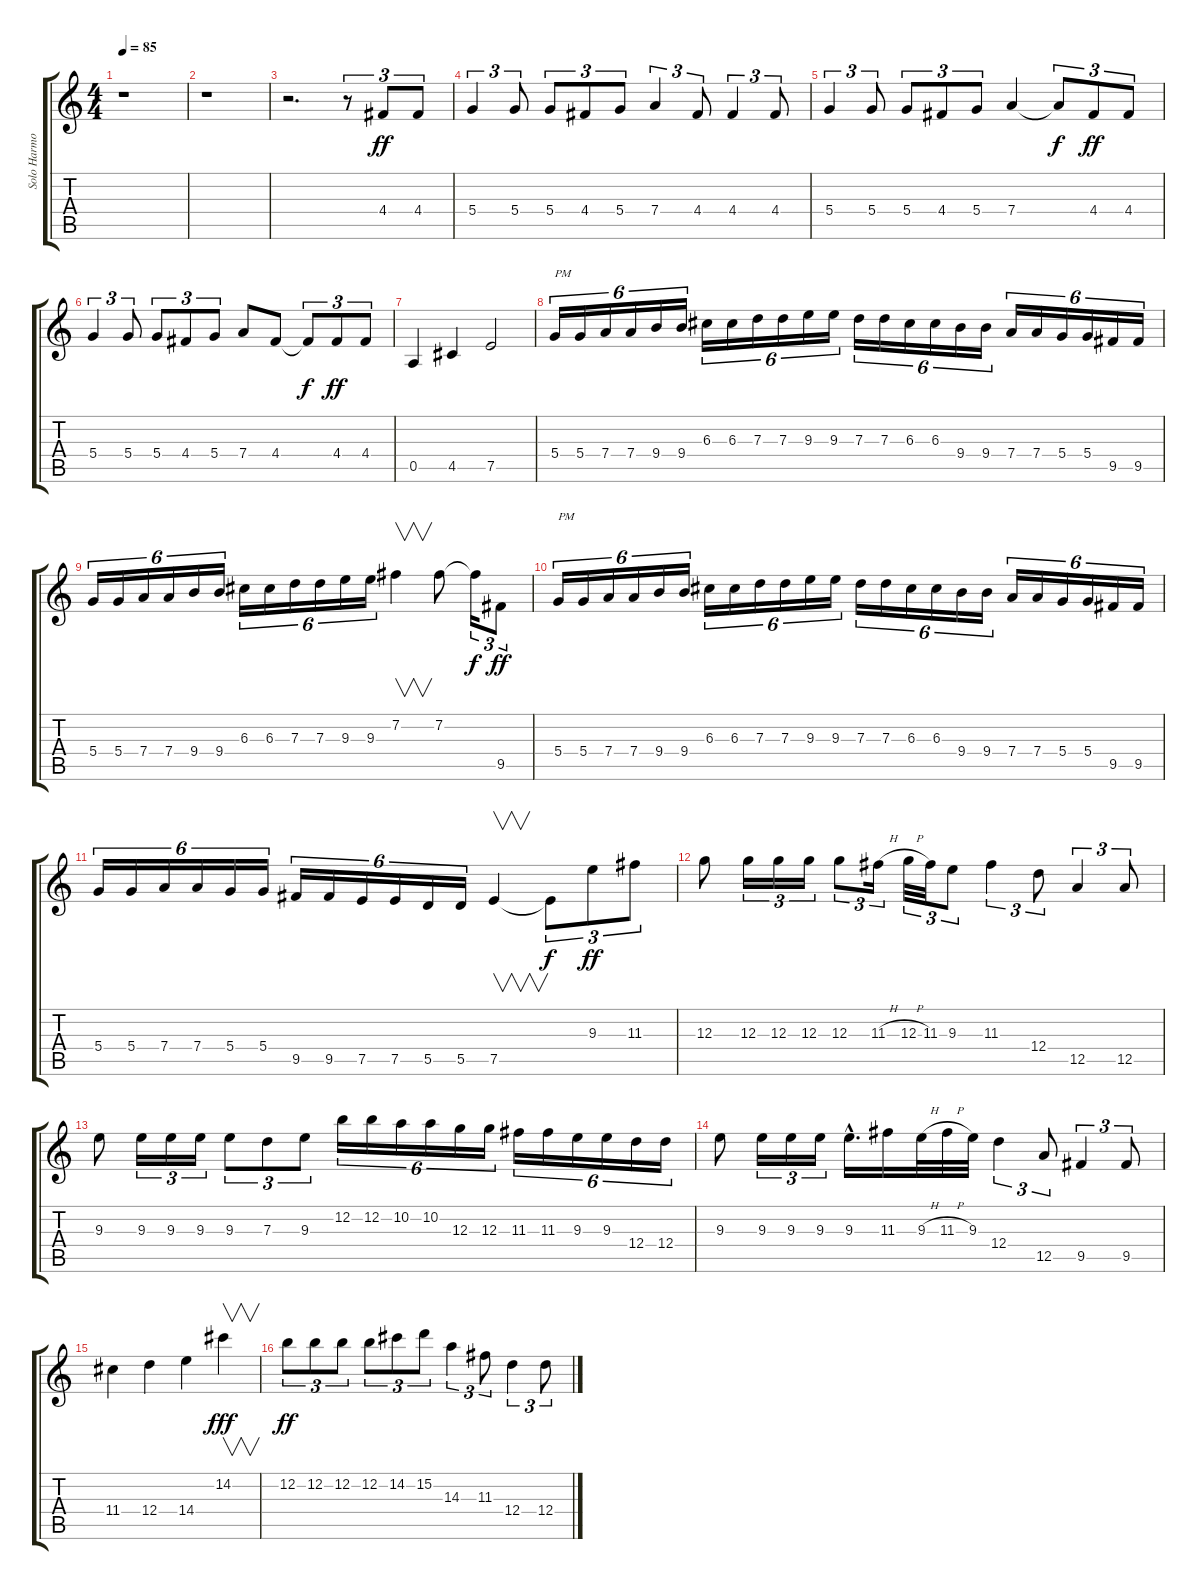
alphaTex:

\track ("Solo Harmony" "Solo Harmo") {instrument overdrivenguitar}
\staff {score tabs}
\tuning (E4 B3 G3 D3 A2 E2) {hide}
\ts (4 4)
\tempo 85
\clef g2
\ks c
r.1{dy ff} |
r.1 |
r.2{d} r.8{tu (3 2)} 4.4.8{tu (3 2)} 4.4.8{tu (3 2)} |
5.4.4{tu (3 2)} 5.4.8{tu (3 2)} 5.4.8{tu (3 2)} 4.4.8{tu (3 2)} 5.4.8{tu (3 2)} 7.4.4{tu (3 2)} 4.4.8{tu (3 2)} 4.4.4{tu (3 2)} 4.4.8{tu (3 2)} |
5.4.4{tu (3 2)} 5.4.8{tu (3 2)} 5.4.8{tu (3 2)} 4.4.8{tu (3 2)} 5.4.8{tu (3 2)} 7.4.4 7.4{t}.8{tu (3 2) dy f} 4.4.8{tu (3 2) dy ff} 4.4.8{tu (3 2)} |
5.4.4{tu (3 2)} 5.4.8{tu (3 2)} 5.4.8{tu (3 2)} 4.4.8{tu (3 2)} 5.4.8{tu (3 2)} 7.4.8 4.4.8 4.4{t}.8{tu (3 2) dy f} 4.4.8{tu (3 2) dy ff} 4.4.8{tu (3 2)} |
0.5.4 4.5.4 7.5.2 |
5.4.16{tu (6 4) txt "PM"} 5.4.16{tu (6 4)} 7.4.16{tu (6 4)} 7.4.16{tu (6 4)} 9.4.16{tu (6 4)} 9.4.16{tu (6 4)} 6.3.16{tu (6 4)} 6.3.16{tu (6 4)} 7.3.16{tu (6 4)} 7.3.16{tu (6 4)} 9.3.16{tu (6 4)} 9.3.16{tu (6 4)} 7.3.16{tu (6 4)} 7.3.16{tu (6 4)} 6.3.16{tu (6 4)} 6.3.16{tu (6 4)} 9.4.16{tu (6 4)} 9.4.16{tu (6 4)} 7.4.16{tu (6 4)} 7.4.16{tu (6 4)} 5.4.16{tu (6 4)} 5.4.16{tu (6 4)} 9.5.16{tu (6 4)} 9.5.16{tu (6 4)} |
5.4.16{tu (6 4)} 5.4.16{tu (6 4)} 7.4.16{tu (6 4)} 7.4.16{tu (6 4)} 9.4.16{tu (6 4)} 9.4.16{tu (6 4)} 6.3.16{tu (6 4)} 6.3.16{tu (6 4)} 7.3.16{tu (6 4)} 7.3.16{tu (6 4)} 9.3.16{tu (6 4)} 9.3.16{tu (6 4)} 7.2.4{v} 7.2.8 7.2{t}.16{tu (3 2) dy f} 9.5.8{tu (3 2) dy ff} |
5.4.16{tu (6 4) txt "PM"} 5.4.16{tu (6 4)} 7.4.16{tu (6 4)} 7.4.16{tu (6 4)} 9.4.16{tu (6 4)} 9.4.16{tu (6 4)} 6.3.16{tu (6 4)} 6.3.16{tu (6 4)} 7.3.16{tu (6 4)} 7.3.16{tu (6 4)} 9.3.16{tu (6 4)} 9.3.16{tu (6 4)} 7.3.16{tu (6 4)} 7.3.16{tu (6 4)} 6.3.16{tu (6 4)} 6.3.16{tu (6 4)} 9.4.16{tu (6 4)} 9.4.16{tu (6 4)} 7.4.16{tu (6 4)} 7.4.16{tu (6 4)} 5.4.16{tu (6 4)} 5.4.16{tu (6 4)} 9.5.16{tu (6 4)} 9.5.16{tu (6 4)} |
5.4.16{tu (6 4)} 5.4.16{tu (6 4)} 7.4.16{tu (6 4)} 7.4.16{tu (6 4)} 5.4.16{tu (6 4)} 5.4.16{tu (6 4)} 9.5.16{tu (6 4)} 9.5.16{tu (6 4)} 7.5.16{tu (6 4)} 7.5.16{tu (6 4)} 5.5.16{tu (6 4)} 5.5.16{tu (6 4)} 7.5.4{v} 7.5{t}.8{tu (3 2) dy f} 9.3.8{tu (3 2) dy ff} 11.3.8{tu (3 2)} |
12.3.8 12.3.16{tu (3 2)} 12.3.16{tu (3 2)} 12.3.16{tu (3 2)} 12.3.8{tu (3 2)} 11.3{h}.16{tu (3 2)} 12.3{h}.32{tu (3 2)} 11.3.32{tu (3 2)} 9.3.8{tu (3 2)} 11.3.4{tu (3 2)} 12.4.8{tu (3 2)} 12.5.4{tu (3 2)} 12.5.8{tu (3 2)} |
9.3.8 9.3.16{tu (3 2)} 9.3.16{tu (3 2)} 9.3.16{tu (3 2)} 9.3.8{tu (3 2)} 7.3.8{tu (3 2)} 9.3.8{tu (3 2)} 12.2.16{tu (6 4)} 12.2.16{tu (6 4)} 10.2.16{tu (6 4)} 10.2.16{tu (6 4)} 12.3.16{tu (6 4)} 12.3.16{tu (6 4)} 11.3.16{tu (6 4)} 11.3.16{tu (6 4)} 9.3.16{tu (6 4)} 9.3.16{tu (6 4)} 12.4.16{tu (6 4)} 12.4.16{tu (6 4)} |
9.3.8 9.3.16{tu (3 2)} 9.3.16{tu (3 2)} 9.3.16{tu (3 2)} 9.3{hac}.16{d} 11.3.16 9.3{h}.32 11.3{h}.32 9.3.32 12.4.4{tu (3 2)} 12.5.8{tu (3 2)} 9.5.4{tu (3 2)} 9.5.8{tu (3 2)} |
11.4.4 12.4.4 14.4.4 14.2.4{v dy fff} |
12.2.8{tu (3 2) dy ff} 12.2.8{tu (3 2)} 12.2.8{tu (3 2)} 12.2.8{tu (3 2)} 14.2.8{tu (3 2)} 15.2.8{tu (3 2)} 14.3.4{tu (3 2)} 11.3.8{tu (3 2)} 12.4.4{tu (3 2)} 12.4.8{tu (3 2)}
